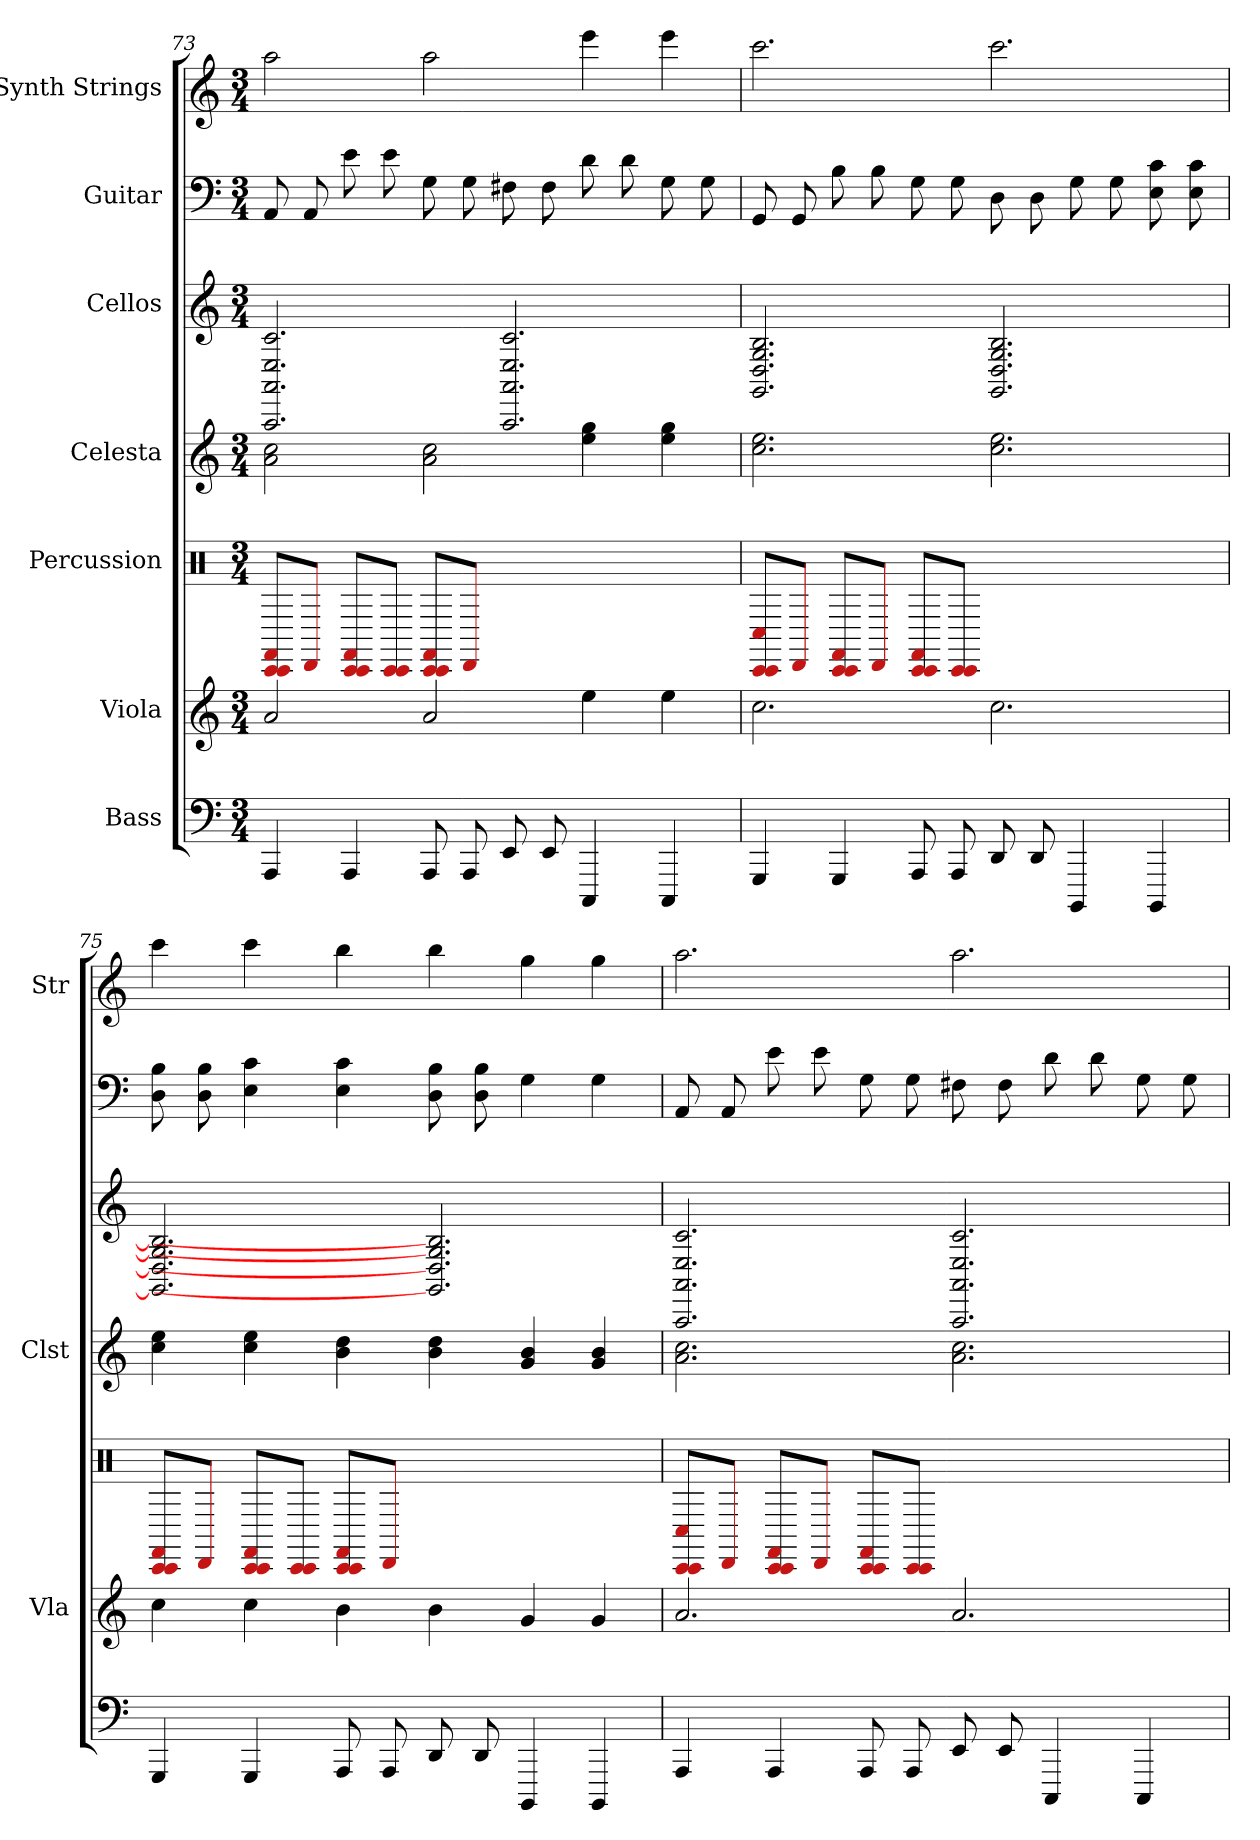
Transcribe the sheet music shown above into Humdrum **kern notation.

**kern	**kern	**kern	**kern	**kern	**kern	**kern
*part7	*part6	*part5	*part4	*part3	*part2	*part1
*staff7	*staff6	*staff5	*staff4	*staff3	*staff2	*staff1
*I"Bass	*I"Viola	*I"Percussion	*I"Celesta	*I"Cellos	*I"Guitar	*I"Synth Strings
*	*I'Vla	*	*I'Clst	*	*	*I'Str
*	*	*clefX	*	*	*	*
*k[]	*k[]	*k[]	*k[]	*k[]	*k[]	*k[]
*M3/4	*M3/4	*M3/4	*M3/4	*M3/4	*M3/4	*M3/4
=73	=73	=73	=73	=73	=73	=73
4AAA	2a	8FF#/ 8CC/ 8CC/L	2a 2cc	2.c 2.E 2.AA 2.AAA	8AA	2aa
.	.	8DD/J	.	.	8AA	.
4AAA	.	8FF#/ 8CC/ 8CC/L	.	.	8e	.
.	.	8CC/ 8CC/J	.	.	8e	.
8AAA	2a	8FF#/ 8CC/ 8CC/L	2a 2cc	.	8G	2aa
8AAA	.	8DD/J	.	.	8G	.
8EE	.	2.ryy	.	2.c 2.E 2.AA 2.AAA	8F#	.
8EE	.	.	.	.	8F#	.
4CCC	4ee	.	4ee 4gg	.	8d	4eee
.	.	.	.	.	8d	.
4CCC	4ee	.	4ee 4gg	.	8G	4eee
.	.	.	.	.	8G	.
=74	=74	=74	=74	=74	=74	=74
4GGG	2.cc	8C#/ 8CC/ 8CC/L	2.cc 2.ee	2.B 2.D 2.G 2.GG	8GG	2.ccc
.	.	8DD/J	.	.	8GG	.
4GGG	.	8FF#/ 8CC/ 8CC/L	.	.	8B	.
.	.	8DD/J	.	.	8B	.
8AAA	.	8FF#/ 8CC/ 8CC/L	.	.	8G	.
8AAA	.	8CC/ 8CC/J	.	.	8G	.
8DD	2.cc	2.ryy	2.cc 2.ee	2.B 2.D 2.G 2.GG	8D	2.ccc
8DD	.	.	.	.	8D	.
4BBBB	.	.	.	.	8G	.
.	.	.	.	.	8G	.
4BBBB	.	.	.	.	8c 8E	.
.	.	.	.	.	8c 8E	.
=75	=75	=75	=75	=75	=75	=75
4GGG	4cc	8FF#/ 8CC/ 8CC/L	4cc 4ee	2.B] 2.D] 2.G] 2.GG]	8B 8D	4ccc
.	.	8DD/J	.	.	8B 8D	.
4GGG	4cc	8FF#/ 8CC/ 8CC/L	4cc 4ee	.	4c 4E	4ccc
.	.	8CC/ 8CC/J	.	.	.	.
8AAA	4b	8FF#/ 8CC/ 8CC/L	4b 4dd	.	4c 4E	4bb
8AAA	.	8DD/J	.	.	.	.
8DD	4b	2.ryy	4b 4dd	2.B] 2.D] 2.G] 2.GG]	8B 8D	4bb
8DD	.	.	.	.	8B 8D	.
4BBBB	4g	.	4g 4b	.	4G	4gg
4BBBB	4g	.	4g 4b	.	4G	4gg
=76	=76	=76	=76	=76	=76	=76
4AAA	2.a	8C#/ 8CC/ 8CC/L	2.a 2.cc	2.c 2.E 2.AA 2.AAA	8AA	2.aa
.	.	8DD/J	.	.	8AA	.
4AAA	.	8FF#/ 8CC/ 8CC/L	.	.	8e	.
.	.	8DD/J	.	.	8e	.
8AAA	.	8FF#/ 8CC/ 8CC/L	.	.	8G	.
8AAA	.	8CC/ 8CC/J	.	.	8G	.
8EE	2.a	2.ryy	2.a 2.cc	2.c 2.E 2.AA 2.AAA	8F#	2.aa
8EE	.	.	.	.	8F#	.
4CCC	.	.	.	.	8d	.
.	.	.	.	.	8d	.
4CCC	.	.	.	.	8G	.
.	.	.	.	.	8G	.
=	=	=	=	=	=	=
*-	*-	*-	*-	*-	*-	*-
